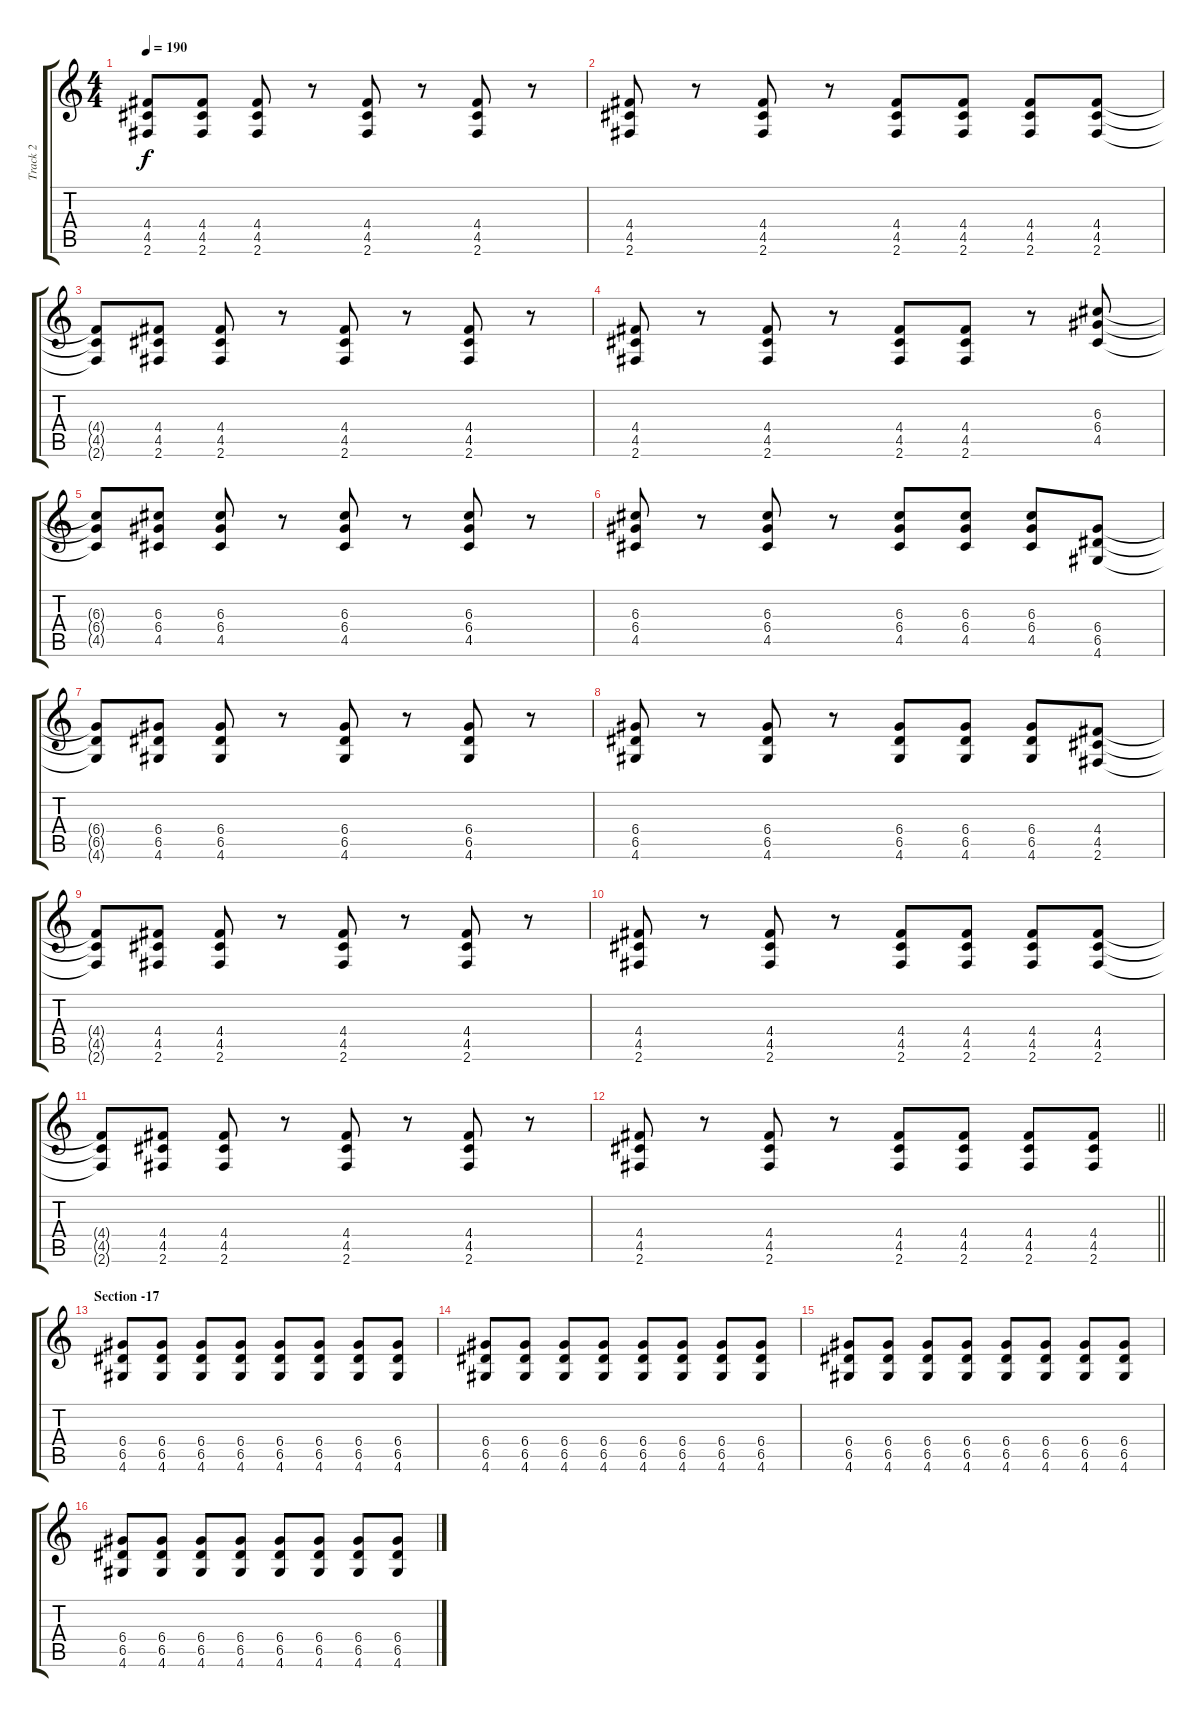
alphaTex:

\track ("Track 2" "Track 2") {instrument overdrivenguitar}
\staff {score tabs}
\tuning (E4 B3 G3 D3 A2 E2) {hide}
\ts (4 4)
\tempo 190
\clef g2
\ks c
(4.4{t} 4.5{t} 2.6{t}).8{dy f} (4.4 4.5 2.6).8 (4.4 4.5 2.6).8 r.8 (4.4 4.5 2.6).8 r.8 (4.4 4.5 2.6).8 r.8 |
(4.4 4.5 2.6).8 r.8 (4.4 4.5 2.6).8 r.8 (4.4 4.5 2.6).8 (4.4 4.5 2.6).8 (4.4 4.5 2.6).8 (4.4 4.5 2.6).8 |
(4.4{t} 4.5{t} 2.6{t}).8 (4.4 4.5 2.6).8 (4.4 4.5 2.6).8 r.8 (4.4 4.5 2.6).8 r.8 (4.4 4.5 2.6).8 r.8 |
(4.4 4.5 2.6).8 r.8 (4.4 4.5 2.6).8 r.8 (4.4 4.5 2.6).8 (4.4 4.5 2.6).8 r.8 (6.3 6.4 4.5).8 |
(6.3{t} 6.4{t} 4.5{t}).8 (6.3 6.4 4.5).8 (6.3 6.4 4.5).8 r.8 (6.3 6.4 4.5).8 r.8 (6.3 6.4 4.5).8 r.8 |
(6.3 6.4 4.5).8 r.8 (6.3 6.4 4.5).8 r.8 (6.3 6.4 4.5).8 (6.3 6.4 4.5).8 (6.3 6.4 4.5).8 (6.4 6.5 4.6).8 |
(6.4{t} 6.5{t} 4.6{t}).8 (6.4 6.5 4.6).8 (6.4 6.5 4.6).8 r.8 (6.4 6.5 4.6).8 r.8 (6.4 6.5 4.6).8 r.8 |
(6.4 6.5 4.6).8 r.8 (6.4 6.5 4.6).8 r.8 (6.4 6.5 4.6).8 (6.4 6.5 4.6).8 (6.4 6.5 4.6).8 (4.4 4.5 2.6).8 |
(4.4{t} 4.5{t} 2.6{t}).8 (4.4 4.5 2.6).8 (4.4 4.5 2.6).8 r.8 (4.4 4.5 2.6).8 r.8 (4.4 4.5 2.6).8 r.8 |
(4.4 4.5 2.6).8 r.8 (4.4 4.5 2.6).8 r.8 (4.4 4.5 2.6).8 (4.4 4.5 2.6).8 (4.4 4.5 2.6).8 (4.4 4.5 2.6).8 |
(4.4{t} 4.5{t} 2.6{t}).8 (4.4 4.5 2.6).8 (4.4 4.5 2.6).8 r.8 (4.4 4.5 2.6).8 r.8 (4.4 4.5 2.6).8 r.8 |
\barLineRight lightlight
(4.4 4.5 2.6).8 r.8 (4.4 4.5 2.6).8 r.8 (4.4 4.5 2.6).8 (4.4 4.5 2.6).8 (4.4 4.5 2.6).8 (4.4 4.5 2.6).8 |
\section ("" "Section -17")
(6.4 6.5 4.6).8 (6.4 6.5 4.6).8 (6.4 6.5 4.6).8 (6.4 6.5 4.6).8 (6.4 6.5 4.6).8 (6.4 6.5 4.6).8 (6.4 6.5 4.6).8 (6.4 6.5 4.6).8 |
(6.4 6.5 4.6).8 (6.4 6.5 4.6).8 (6.4 6.5 4.6).8 (6.4 6.5 4.6).8 (6.4 6.5 4.6).8 (6.4 6.5 4.6).8 (6.4 6.5 4.6).8 (6.4 6.5 4.6).8 |
(6.4 6.5 4.6).8 (6.4 6.5 4.6).8 (6.4 6.5 4.6).8 (6.4 6.5 4.6).8 (6.4 6.5 4.6).8 (6.4 6.5 4.6).8 (6.4 6.5 4.6).8 (6.4 6.5 4.6).8 |
(6.4 6.5 4.6).8 (6.4 6.5 4.6).8 (6.4 6.5 4.6).8 (6.4 6.5 4.6).8 (6.4 6.5 4.6).8 (6.4 6.5 4.6).8 (6.4 6.5 4.6).8 (6.4 6.5 4.6).8
